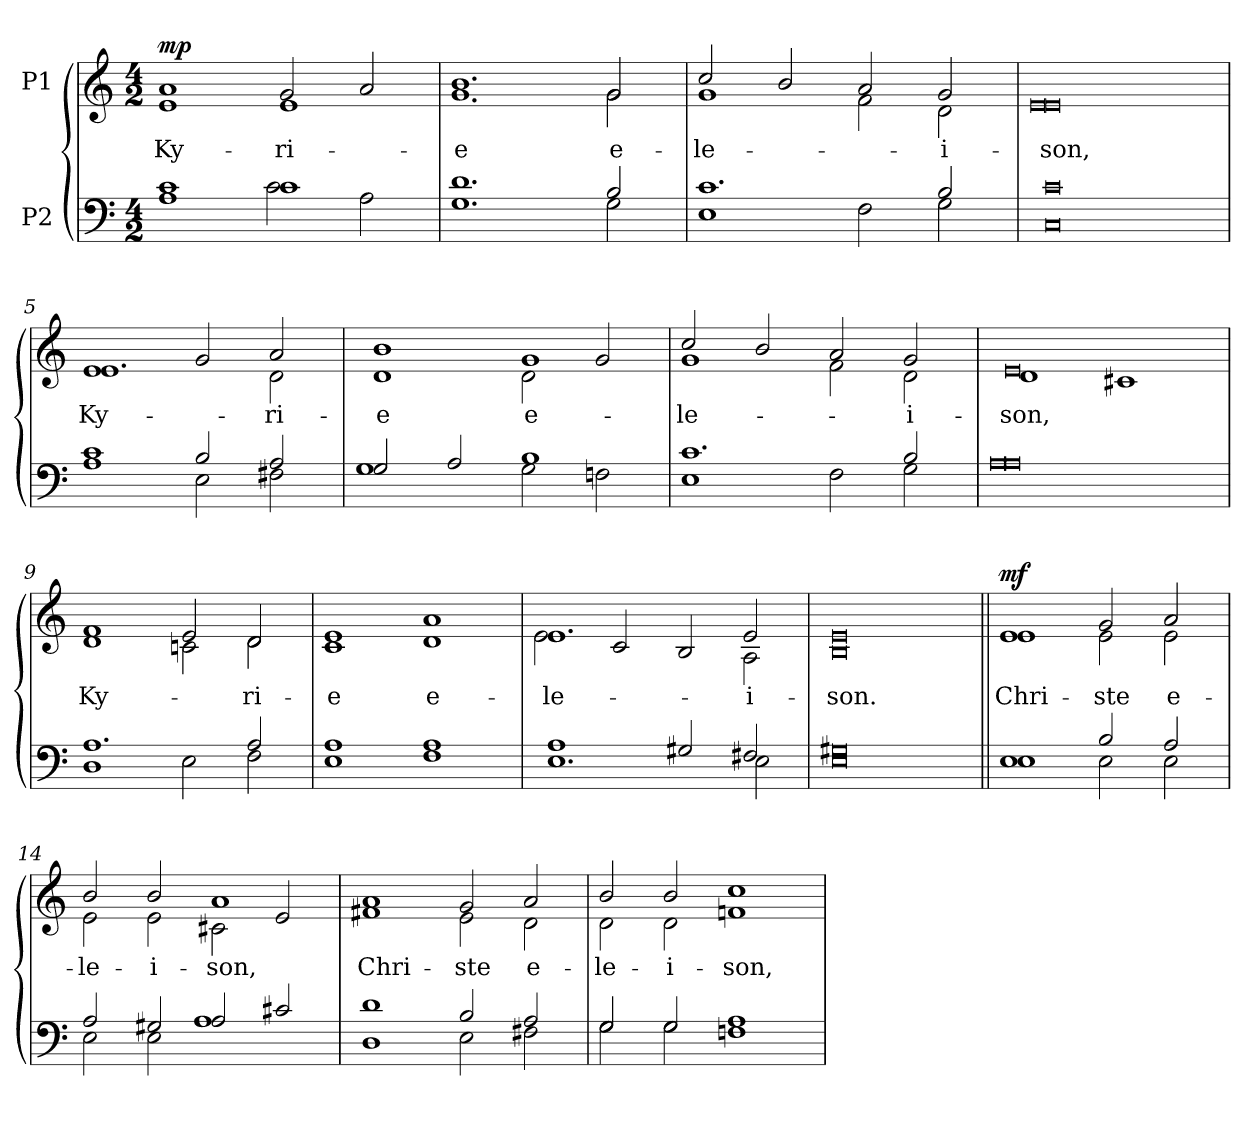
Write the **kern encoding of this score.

**kern	**kern	**text	**dynam
*part2	*part1	*part1	*part1
*staff2	*staff1	*staff1	*staff1
*I"P2	*I"P1	*	*
!!LO:PB:g=z
*clefF4	*clefG2	*	*
*k[]	*k[]	*	*
*C:	*C:	*	*
*M4/2	*M4/2	*	*
=1	=1	=1	=1
*^	*	*	*
!	!	!	!LO:LY:b:color=#000000	!
*	*	*^	*	*
1ci	1Ai	1ai	1ei	Ky-	mp
!	!	!	!	!LO:LY:b:color=#000000	!
1ci	2ci\	2gi/	1ei	-ri-	.
.	2Ai\	2ai/	.	.	.
=2	=2	=2	=2	=2	=2
!	!	!	!	!LO:LY:b:color=#000000	!
1.di	1.Gi	1.bi	1.gi	-e	.
!	!	!	!	!LO:LY:b:color=#000000	!
2Bi/	2Gi\	2gi/	2gi\	e-	.
=3	=3	=3	=3	=3	=3
!	!	!	!	!LO:LY:b:color=#000000	!
1.ci	1Ei	2cci/	1gi	-le-	.
.	.	2bi/	.	.	.
.	2Fi\	2ai/	2fi\	.	.
!	!	!	!	!LO:LY:b:color=#000000	!
2Bi/	2Gi\	2gi/	2di\	-i-	.
=4	=4	=4	=4	=4	=4
!	!	!	!	!LO:LY:b:color=#000000	!
0ci	0Ci	0ei	0ei	-son,	.
=5	=5	=5	=5	=5	=5
!	!	!	!	!LO:LY:b:color=#000000	!
1ci	1Ai	1ei	1.ei	Ky-	.
2Bi/	2Ei\	2gi/	.	.	.
!	!	!	!	!LO:LY:b:color=#000000	!
2Ai/	2F#Xi\	2ai/	2di\	-ri-	.
=6	=6	=6	=6	=6	=6
!	!	!	!	!LO:LY:b:color=#000000	!
2Gi/	1Gi	1bi	1di	-e	.
2Ai/	.	.	.	.	.
!	!	!	!	!LO:LY:b:color=#000000	!
1Bi	2Gi\	1gi	2di\	e-	.
.	2Fni\	.	2gi/	.	.
!!LO:LB:g=z	!!
=7	=7	=7	=7	=7	=7
!	!	!	!	!LO:LY:b:color=#000000	!
1.ci	1Ei	2cci/	1gi	-le-	.
.	.	2bi/	.	.	.
.	2Fi\	2ai/	2fi\	.	.
!	!	!	!	!LO:LY:b:color=#000000	!
2Bi/	2Gi\	2gi/	2di\	-i-	.
=8	=8	=8	=8	=8	=8
!	!	!	!	!LO:LY:b:color=#000000	!
0Ai	0Ai	0ei	1di	-son,	.
.	.	.	1c#Xi	.	.
=9	=9	=9	=9	=9	=9
!	!	!	!	!LO:LY:b:color=#000000	!
1.Ai	1Di	1fi	1di	Ky-	.
.	2Ei\	2ei/	2cni\	.	.
!	!	!	!	!LO:LY:b:color=#000000	!
2Ai/	2Fi\	2di/	2di\	-ri-	.
=10	=10	=10	=10	=10	=10
!	!	!	!	!LO:LY:b:color=#000000	!
1Ai	1Ei	1ei	1ci	-e	.
!	!	!	!	!LO:LY:b:color=#000000	!
1Ai	1Fi	1ai	1di	e-	.
=11	=11	=11	=11	=11	=11
!	!	!	!	!LO:LY:b:color=#000000	!
1Ai	1.Ei	1.ei	2ei\	-le-	.
.	.	.	2ci/	.	.
2G#Xi/	.	.	2Bi/	.	.
!	!	!	!	!LO:LY:b:color=#000000	!
2F#Xi/	2Ei\	2ei/	2Ai\	-i-	.
=12	=12	=12	=12	=12	=12
!	!	!	!	!LO:LY:b:color=#000000	!
0G#Xi	0Ei	0ei	0Bi	-son.	.
!!LO:LB:g=z	!!
=13||	=13||	=13||	=13||	=13||	=13||
!	!	!	!	!LO:LY:b:color=#000000	!
1Ei	1Ei	1ei	1ei	Chri-	mf
!	!	!	!	!LO:LY:b:color=#000000	!
2Bi/	2Ei\	2gi/	2ei\	-ste	.
!	!	!	!	!LO:LY:b:color=#000000	!
2Ai/	2Ei\	2ai/	2ei\	e-	.
=14	=14	=14	=14	=14	=14
!	!	!	!	!LO:LY:b:color=#000000	!
2Ai/	2Ei\	2bi/	2ei\	-le-	.
!	!	!	!	!LO:LY:b:color=#000000	!
2G#Xi/	2Ei\	2bi/	2ei\	-i-	.
!	!	!	!	!LO:LY:b:color=#000000	!
2Ai/	1Ai	1ai	2c#Xi\	-son,	.
2c#Xi/	.	.	2ei/	.	.
=15	=15	=15	=15	=15	=15
!	!	!	!	!LO:LY:b:color=#000000	!
1di	1Di	1ai	1f#Xi	Chri-	.
!	!	!	!	!LO:LY:b:color=#000000	!
2Bi/	2Ei\	2gi/	2ei\	-ste	.
!	!	!	!	!LO:LY:b:color=#000000	!
2Ai/	2F#Xi\	2ai/	2di\	e-	.
=16	=16	=16	=16	=16	=16
!	!	!	!	!LO:LY:b:color=#000000	!
2Gi/	2Gi\	2bi/	2di\	-le-	.
!	!	!	!	!LO:LY:b:color=#000000	!
2Gi/	2Gi\	2bi/	2di\	-i-	.
!	!	!	!	!LO:LY:b:color=#000000	!
1Ai	1Fni	1cci	1fni	-son,	.
*v	*v	*	*	*	*
*	*v	*v	*	*
=	=	=	=
*-	*-	*-	*-
